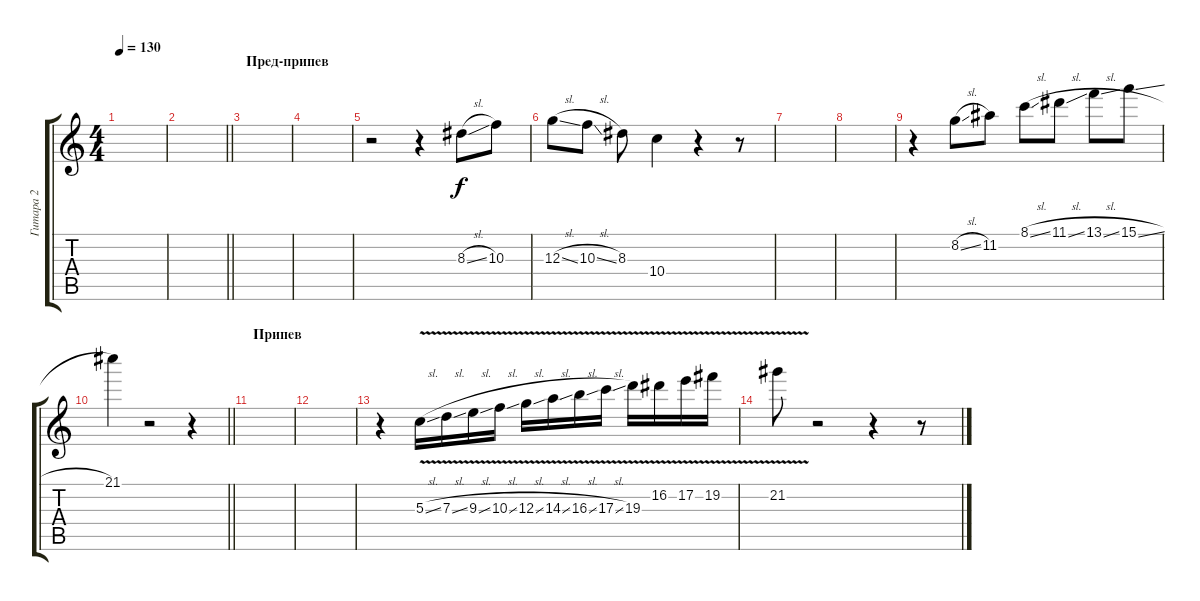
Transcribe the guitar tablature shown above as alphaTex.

\track ("Гитара 2" "Гитара 2") {instrument distortionguitar}
\staff {score tabs}
\tuning (E4 B3 G3 D3 A2 E2) {hide}
\ts (4 4)
\tempo 130
\clef g2
\ks c
|
\barLineRight lightlight
|
\section ("" "Пред-припев")
|
|
r.2 r.4 8.3{sl}.8 10.3.8 |
12.3{sl}.8 10.3{sl}.8 8.3.8 10.4.4 r.4 r.8 |
|
|
r.4 8.2{sl}.8 11.2.8 8.1{sl}.8 11.1{sl}.8 13.1{sl}.8 15.1{sl}.8 |
\barLineRight lightlight
21.1.4 r.2 r.4 |
\section ("" "Припев")
|
|
r.4 5.3{v sl}.16 7.3{v sl}.16 9.3{v sl}.16 10.3{v sl}.16 12.3{v sl}.16 14.3{v sl}.16 16.3{v sl}.16 17.3{v sl}.16 19.3{v}.16 16.2{v}.16 17.2{v}.16 19.2{v}.16 |
21.2{v}.8 r.2 r.4 r.8
